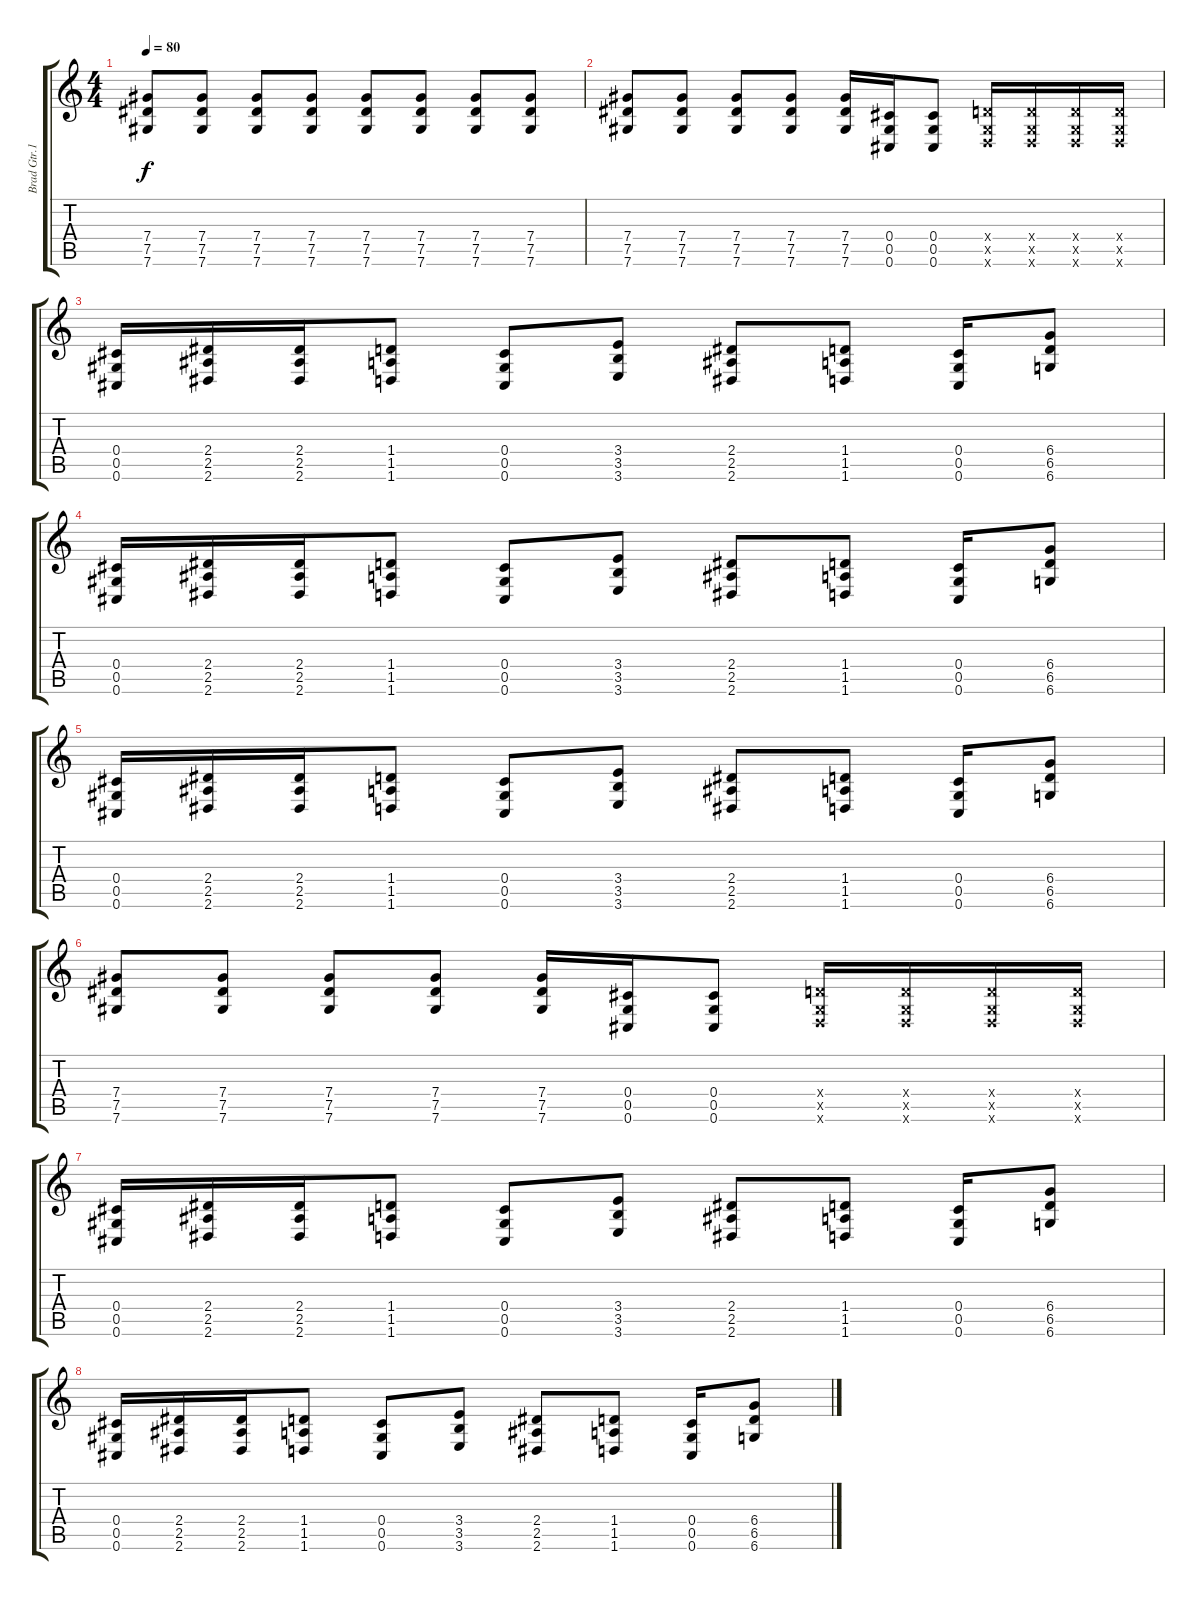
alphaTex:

\track ("Brad Gtr.1" "Brad Gtr.1") {instrument distortionguitar}
\staff {score tabs}
\tuning (Eb4 Bb3 Gb3 Db3 Ab2 Db2) {hide}
\ts (4 4)
\tempo 80
\clef g2
\ks c
(7.4 7.5 7.6).8{dy f} (7.4 7.5 7.6).8 (7.4 7.5 7.6).8 (7.4 7.5 7.6).8 (7.4 7.5 7.6).8 (7.4 7.5 7.6).8 (7.4 7.5 7.6).8 (7.4 7.5 7.6).8 |
(7.4 7.5 7.6).8 (7.4 7.5 7.6).8 (7.4 7.5 7.6).8 (7.4 7.5 7.6).8 (7.4 7.5 7.6).16 (0.4 0.5 0.6).16 (0.4 0.5 0.6).8 (1.4{x} 0.5{x} 1.6{x}).16 (1.4{x} 0.5{x} 1.6{x}).16 (1.4{x} 0.5{x} 1.6{x}).16 (1.4{x} 0.5{x} 1.6{x}).16 |
(0.4 0.5 0.6).16 (2.4 2.5 2.6).16 (2.4 2.5 2.6).16 (1.4 1.5 1.6).8 (0.4 0.5 0.6).8 (3.4 3.5 3.6).8 (2.4 2.5 2.6).8 (1.4 1.5 1.6).8 (0.4 0.5 0.6).16 (6.4 6.5 6.6).8 |
(0.4 0.5 0.6).16 (2.4 2.5 2.6).16 (2.4 2.5 2.6).16 (1.4 1.5 1.6).8 (0.4 0.5 0.6).8 (3.4 3.5 3.6).8 (2.4 2.5 2.6).8 (1.4 1.5 1.6).8 (0.4 0.5 0.6).16 (6.4 6.5 6.6).8 |
(0.4 0.5 0.6).16 (2.4 2.5 2.6).16 (2.4 2.5 2.6).16 (1.4 1.5 1.6).8 (0.4 0.5 0.6).8 (3.4 3.5 3.6).8 (2.4 2.5 2.6).8 (1.4 1.5 1.6).8 (0.4 0.5 0.6).16 (6.4 6.5 6.6).8 |
(7.4 7.5 7.6).8 (7.4 7.5 7.6).8 (7.4 7.5 7.6).8 (7.4 7.5 7.6).8 (7.4 7.5 7.6).16 (0.4 0.5 0.6).16 (0.4 0.5 0.6).8 (1.4{x} 0.5{x} 1.6{x}).16 (1.4{x} 0.5{x} 1.6{x}).16 (1.4{x} 0.5{x} 1.6{x}).16 (1.4{x} 0.5{x} 1.6{x}).16 |
(0.4 0.5 0.6).16 (2.4 2.5 2.6).16 (2.4 2.5 2.6).16 (1.4 1.5 1.6).8 (0.4 0.5 0.6).8 (3.4 3.5 3.6).8 (2.4 2.5 2.6).8 (1.4 1.5 1.6).8 (0.4 0.5 0.6).16 (6.4 6.5 6.6).8 |
(0.4 0.5 0.6).16 (2.4 2.5 2.6).16 (2.4 2.5 2.6).16 (1.4 1.5 1.6).8 (0.4 0.5 0.6).8 (3.4 3.5 3.6).8 (2.4 2.5 2.6).8 (1.4 1.5 1.6).8 (0.4 0.5 0.6).16 (6.4 6.5 6.6).8
